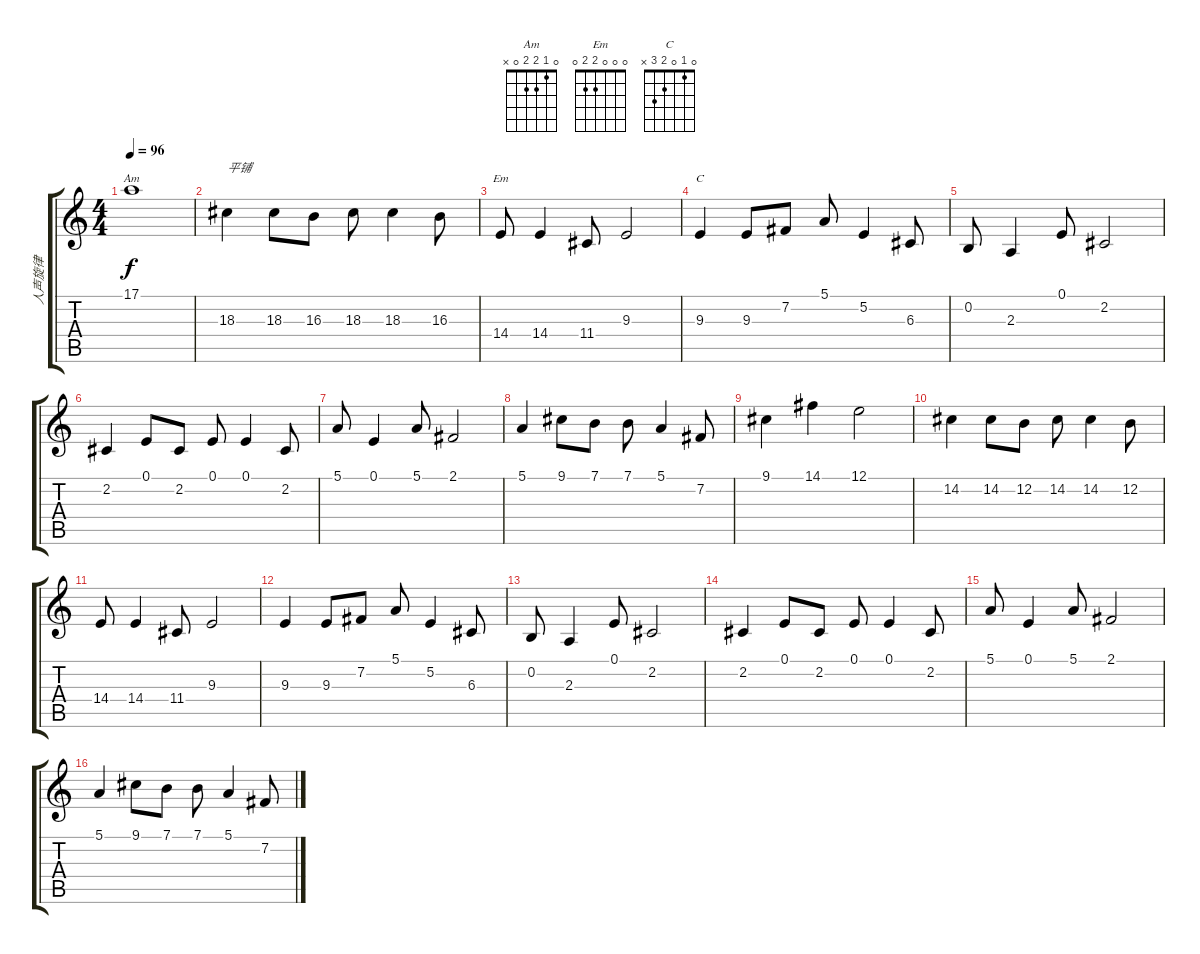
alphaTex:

\track ("人声旋律" "人声旋律") {instrument fx4atmosphere}
\staff {score tabs}
\tuning (E4 B3 G3 D3 A2 E2) {hide}
\chord ("Am" 0 1 2 2 0 x)
\chord ("Em" 0 0 0 2 2 0)
\chord ("C" 0 1 0 2 3 x)
\ts (4 4)
\tempo 96
\clef g2
\ks c
17.1.1{ch "Am" dy f volume 10} |
18.3.4{txt "平铺" balance 0} 18.3.8 16.3.8 18.3.8{balance 16} 18.3.4 16.3.8 |
14.4.8{ch "Em"} 14.4.4 11.4.8 9.3.2{balance 0} |
9.3.4{ch "C"} 9.3.8 7.2.8 5.1.8{balance 16} 5.2.4 6.3.8 |
0.2.8 2.3.4 0.1.8 2.2.2{balance 0} |
2.2.4 0.1.8 2.2.8 0.1.8{balance 16} 0.1.4 2.2.8 |
5.1.8 0.1.4 5.1.8 2.1.2{balance 0} |
5.1.4 9.1.8 7.1.8 7.1.8{balance 16} 5.1.4 7.2.8 |
9.1.4 14.1.4 12.1.2{balance 0} |
14.2.4 14.2.8 12.2.8 14.2.8{balance 16} 14.2.4 12.2.8 |
14.4.8 14.4.4 11.4.8 9.3.2{balance 0} |
9.3.4 9.3.8 7.2.8 5.1.8{balance 16} 5.2.4 6.3.8 |
0.2.8 2.3.4 0.1.8 2.2.2{balance 0} |
2.2.4 0.1.8 2.2.8 0.1.8{balance 16} 0.1.4 2.2.8 |
5.1.8 0.1.4 5.1.8 2.1.2{balance 0} |
5.1.4 9.1.8 7.1.8 7.1.8{balance 16} 5.1.4 7.2.8
